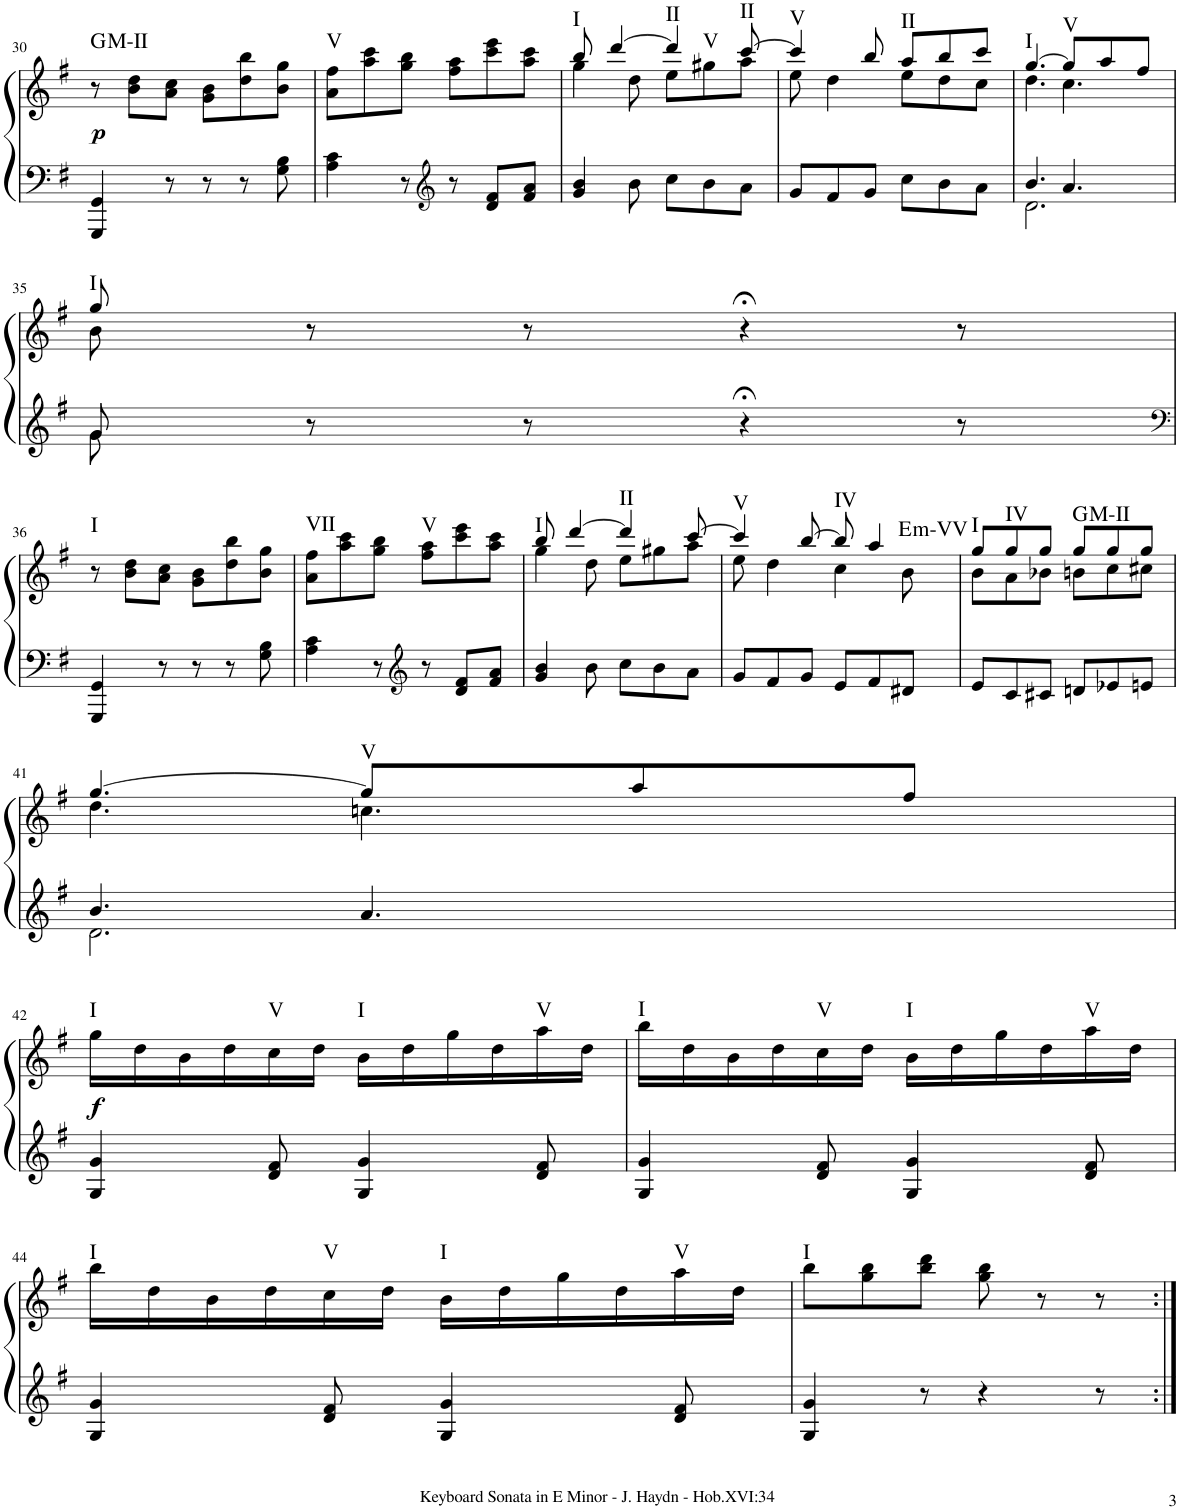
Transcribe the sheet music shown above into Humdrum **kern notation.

**kern	**kern	**dynam	**harte
*part1	*part1	*part1	*part1
*staff2	*staff1	*staff1/2	*
*I"Piano	*	*	*
*I'Pno.	*	*	*
!!LO:PB:g=z
*clefF4	*clefG2	*	*
*k[f#]	*k[f#]	*	*
*M6/8	*M6/8	*	*
=30	=30	=30	=30
!	!	!LO:DY:b	!LO:H:kt=M
4GGG/ 4GG/	8r	p	G:maj
.	8b\ 8dd\L	.	.
8r	8a\ 8cc\J	.	.
8r	8g\ 8b\L	.	.
8r	8dd\ 8bb\	.	.
8G\ 8B\	8b\ 8gg\J	.	.
=31	=31	=31	=31
!	!	!	!LO:H:kt=V
4A\ 4c\	8a\ 8ff#\L	.	N
.	8aa\ 8ccc\	.	.
8r	8gg\ 8bb\J	.	.
*clefG2	*	*	*
8r	8ff#\ 8aa\L	.	.
8d/ 8f#/L	8ccc\ 8eee\	.	.
8f#/ 8a/J	8aa\ 8ccc\J	.	.
=32	=32	=32	=32
*	*^	*	*
!	!	!	!	!LO:H:kt=I
4g/ 4b/	8bb/	4gg\	.	N
.	[4ddd/	.	.	.
8b\	.	8dd\	.	.
!	!	!	!	!LO:H:kt=II
8cc\L	4ddd/]	8ee\L	.	N
!	!	!	!	!LO:H:kt=V
8b\	.	8gg#X\	.	N
!	!	!	!	!LO:H:kt=II
8a\J	[8ccc/	8aa\J	.	N
=33	=33	=33	=33	=33
!	!	!	!	!LO:H:kt=V
8g/L	4ccc/]	8ee\	.	N
8f#/	.	4dd\	.	.
8g/J	8bb/	.	.	.
!	!	!	!	!LO:H:kt=II
8cc\L	8aa/L	8ee\L	.	N
8b\	8bb/	8dd\	.	.
8a\J	8ccc/J	8cc\J	.	.
=34	=34	=34	=34	=34
*^	*	*	*	*
!	!	!	!	!	!LO:H:kt=I
4.b/	2.d\	[4.gg/	4.dd\	.	N
!	!	!	!	!	!LO:H:kt=V
4.a/	.	8gg/L]	4.cc\	.	N
.	.	8aa/	.	.	.
.	.	8ff#/J	.	.	.
!!LO:LB:g=z	!!
=35	=35	=35	=35	=35	=35
!	!	!	!	!	!LO:H:kt=I
8g/	8g\	8gg/	8b\	.	N
8r	8ryy	8r	8ryy	.	.
8r	8ryy	8r	8ryy	.	.
4r;<	4ryy	4r;<	4ryy	.	.
8r	8ryy	8r	8ryy	.	.
*v	*v	*	*	*	*
*	*v	*v	*	*
!!LO:LB:g=z
=36	=36	=36	=36
*clefF4	*	*	*
*^	*^	*	*
!	!	!	!	!	!LO:H:kt=I
*v	*v	*	*	*	*
*	*v	*v	*	*
4GGG/ 4GG/	8r	.	N
.	8b\ 8dd\L	.	.
8r	8a\ 8cc\J	.	.
8r	8g\ 8b\L	.	.
8r	8dd\ 8bb\	.	.
8G\ 8B\	8b\ 8gg\J	.	.
=37	=37	=37	=37
!	!	!	!LO:H:kt=VII
4A\ 4c\	8a\ 8ff#\L	.	N
.	8aa\ 8ccc\	.	.
8r	8gg\ 8bb\J	.	.
*clefG2	*	*	*
!	!	!	!LO:H:kt=V
8r	8ff#\ 8aa\L	.	N
8d/ 8f#/L	8ccc\ 8eee\	.	.
8f#/ 8a/J	8aa\ 8ccc\J	.	.
=38	=38	=38	=38
*	*^	*	*
!	!	!	!	!LO:H:kt=I
4g/ 4b/	8bb/	4gg\	.	N
.	[4ddd/	.	.	.
8b\	.	8dd\	.	.
!	!	!	!	!LO:H:kt=II
8cc\L	4ddd/]	8ee\L	.	N
8b\	.	8gg#X\	.	.
8a\J	[8ccc/	8aa\J	.	.
=39	=39	=39	=39	=39
!	!	!	!	!LO:H:kt=V
8g/L	4ccc/]	8ee\	.	N
8f#/	.	4dd\	.	.
8g/J	[8bb/	.	.	.
!	!	!	!	!LO:H:kt=IV
8e/L	8bb/]	4cc\	.	N
8f#/	4aa/	.	.	.
!	!	!	!	!LO:H:kt=m
8d#X/J	.	8b\	.	E:min
=40	=40	=40	=40	=40
!	!	!	!	!LO:H:kt=I
8e/L	8gg/L	8b\L	.	N
!	!	!	!	!LO:H:kt=IV
8c/	8gg/	8a\	.	N
8c#X/J	8gg/J	8b-X\J	.	.
!	!	!	!	!LO:H:kt=M
8dn/L	8gg/L	8bn\L	.	G:maj
8e-X/	8gg/	8cc\	.	.
8en/J	8gg/J	8cc#X\J	.	.
!!LO:LB:g=z	!!
=41	=41	=41	=41	=41
*^	*	*	*	*
4.b/	2.d\	[4.gg/	4.dd\	.	.
!	!	!	!	!	!LO:H:kt=V
4.a/	.	8gg/L]	4.ccn\	.	N
.	.	8aa/	.	.	.
.	.	8ff#/J	.	.	.
*v	*v	*	*	*	*
*	*v	*v	*	*
!!LO:LB:g=z
=42	=42	=42	=42
!	!	!LO:DY:b	!LO:H:kt=I
4G/ 4g/	16gg\LL	f	N
.	16dd\	.	.
.	16b\	.	.
.	16dd\	.	.
!	!	!	!LO:H:kt=V
8d/ 8f#/	16cc\	.	N
.	16dd\JJ	.	.
!	!	!	!LO:H:kt=I
4G/ 4g/	16b\LL	.	N
.	16dd\	.	.
.	16gg\	.	.
.	16dd\	.	.
!	!	!	!LO:H:kt=V
8d/ 8f#/	16aa\	.	N
.	16dd\JJ	.	.
=43	=43	=43	=43
!	!	!	!LO:H:kt=I
4G/ 4g/	16bb\LL	.	N
.	16dd\	.	.
.	16b\	.	.
.	16dd\	.	.
!	!	!	!LO:H:kt=V
8d/ 8f#/	16cc\	.	N
.	16dd\JJ	.	.
!	!	!	!LO:H:kt=I
4G/ 4g/	16b\LL	.	N
.	16dd\	.	.
.	16gg\	.	.
.	16dd\	.	.
!	!	!	!LO:H:kt=V
8d/ 8f#/	16aa\	.	N
.	16dd\JJ	.	.
!!LO:LB:g=z
=44	=44	=44	=44
!	!	!	!LO:H:kt=I
4G/ 4g/	16bb\LL	.	N
.	16dd\	.	.
.	16b\	.	.
.	16dd\	.	.
!	!	!	!LO:H:kt=V
8d/ 8f#/	16cc\	.	N
.	16dd\JJ	.	.
!	!	!	!LO:H:kt=I
4G/ 4g/	16b\LL	.	N
.	16dd\	.	.
.	16gg\	.	.
.	16dd\	.	.
!	!	!	!LO:H:kt=V
8d/ 8f#/	16aa\	.	N
.	16dd\JJ	.	.
=45	=45	=45	=45
!	!	!	!LO:H:kt=I
4G/ 4g/	8bb\L	.	N
.	8gg\ 8bb\	.	.
8r	8bb\ 8ddd\J	.	.
4r	8gg\ 8bb\	.	.
.	8r	.	.
8r	8r	.	.
=:|!	=:|!	=:|!	=:|!
*-	*-	*-	*-
